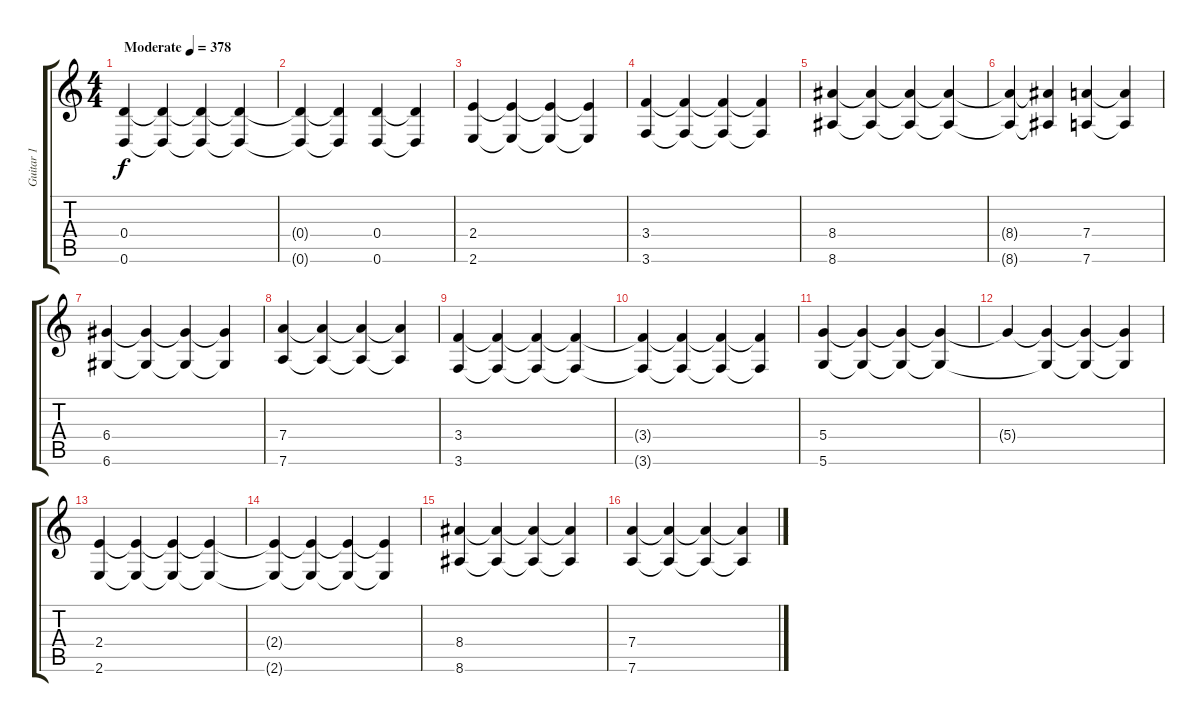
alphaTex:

\track ("Guitar 1" "Guitar 1") {instrument distortionguitar}
\staff {score tabs}
\tuning (E4 B3 G3 D3 A2 D2) {hide}
\ts (4 4)
\tempo (378 "Moderate")
\clef g2
\ks c
(0.4 0.6).4{dy f instrument distortionguitar} (0.4{t} 0.6{t}).4 (0.4{t} 0.6{t}).4 (0.4{t} 0.6{t}).4 |
(0.4{t} 0.6{t}).4 (0.4{t} 0.6{t}).4 (0.4 0.6).4 (0.4{t} 0.6{t}).4 |
(2.4 2.6).4 (2.4{t} 2.6{t}).4 (2.4{t} 2.6{t}).4 (2.4{t} 2.6{t}).4 |
(3.4 3.6).4 (3.4{t} 3.6{t}).4 (3.4{t} 3.6{t}).4 (3.4{t} 3.6{t}).4 |
(8.4 8.6).4 (8.4{t} 8.6{t}).4 (8.4{t} 8.6{t}).4 (8.4{t} 8.6{t}).4 |
(8.4{t} 8.6{t}).4 (8.4{t} 8.6{t}).4 (7.4 7.6).4 (7.4{t} 7.6{t}).4 |
(6.4 6.6).4 (6.4{t} 6.6{t}).4 (6.4{t} 6.6{t}).4 (6.4{t} 6.6{t}).4 |
(7.4 7.6).4 (7.4{t} 7.6{t}).4 (7.4{t} 7.6{t}).4 (7.4{t} 7.6{t}).4 |
(3.4 3.6).4 (3.4{t} 3.6{t}).4 (3.4{t} 3.6{t}).4 (3.4{t} 3.6{t}).4 |
(3.4{t} 3.6{t}).4 (3.4{t} 3.6{t}).4 (3.4{t} 3.6{t}).4 (3.4{t} 3.6{t}).4 |
(5.4 5.6).4 (5.4{t} 5.6{t}).4 (5.4{t} 5.6{t}).4 (5.4{t} 5.6{t}).4 |
5.4{t}.4 (5.4{t} 5.6{t}).4 (5.4{t} 5.6{t}).4 (5.4{t} 5.6{t}).4 |
(2.4 2.6).4 (2.4{t} 2.6{t}).4 (2.4{t} 2.6{t}).4 (2.4{t} 2.6{t}).4 |
(2.4{t} 2.6{t}).4 (2.4{t} 2.6{t}).4 (2.4{t} 2.6{t}).4 (2.4{t} 2.6{t}).4 |
(8.4 8.6).4 (8.4{t} 8.6{t}).4 (8.4{t} 8.6{t}).4 (8.4{t} 8.6{t}).4 |
(7.4 7.6).4 (7.4{t} 7.6{t}).4 (7.4{t} 7.6{t}).4 (7.4{t} 7.6{t}).4
